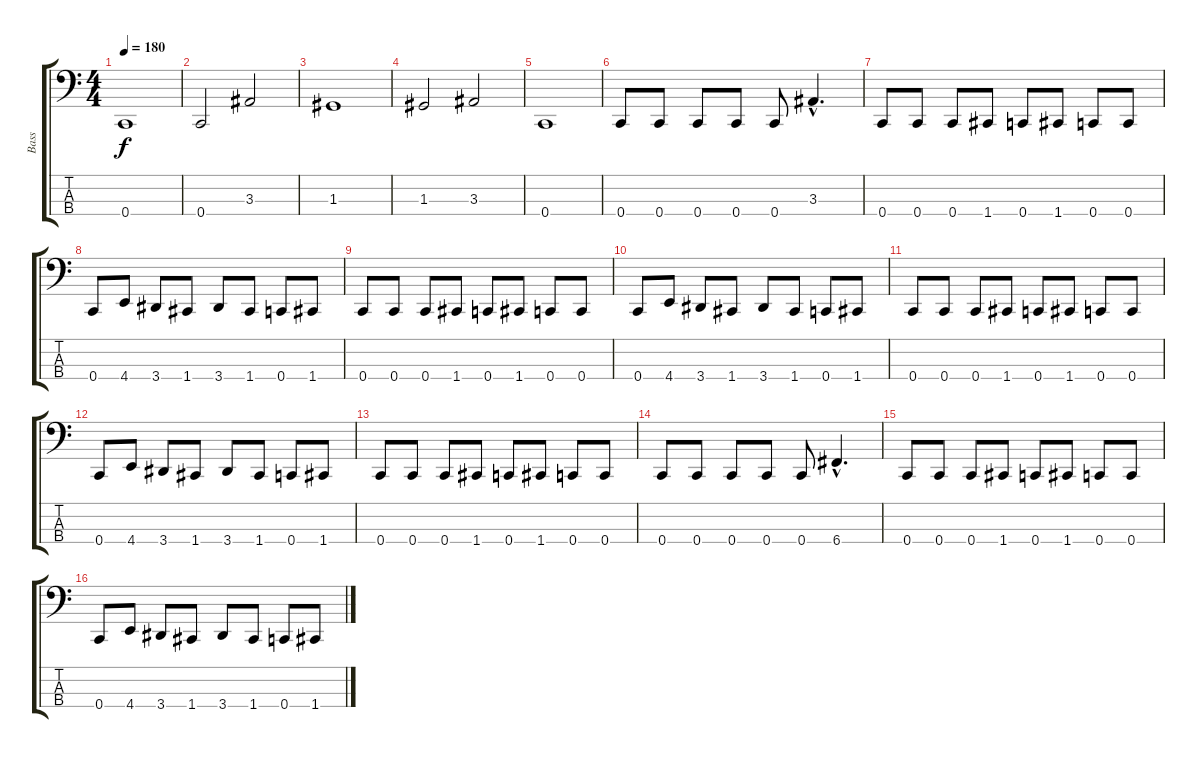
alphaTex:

\track ("Bass" "Bass") {instrument electricbasspick}
\staff {score tabs}
\tuning (F2 C2 G1 C1) {hide}
\ts (4 4)
\tempo 180
\clef f4
\ks c
0.4.1{dy f} |
0.4.2 3.3.2 |
1.3.1 |
1.3.2 3.3.2 |
0.4.1 |
0.4.8 0.4.8 0.4.8 0.4.8 0.4.8 3.3{hac}.4{d} |
0.4.8 0.4.8 0.4.8 1.4.8 0.4.8 1.4.8 0.4.8 0.4.8 |
0.4.8 4.4.8 3.4.8 1.4.8 3.4.8 1.4.8 0.4.8 1.4.8 |
0.4.8 0.4.8 0.4.8 1.4.8 0.4.8 1.4.8 0.4.8 0.4.8 |
0.4.8 4.4.8 3.4.8 1.4.8 3.4.8 1.4.8 0.4.8 1.4.8 |
0.4.8 0.4.8 0.4.8 1.4.8 0.4.8 1.4.8 0.4.8 0.4.8 |
0.4.8 4.4.8 3.4.8 1.4.8 3.4.8 1.4.8 0.4.8 1.4.8 |
0.4.8 0.4.8 0.4.8 1.4.8 0.4.8 1.4.8 0.4.8 0.4.8 |
0.4.8 0.4.8 0.4.8 0.4.8 0.4.8 6.4{hac}.4{d} |
0.4.8 0.4.8 0.4.8 1.4.8 0.4.8 1.4.8 0.4.8 0.4.8 |
0.4.8 4.4.8 3.4.8 1.4.8 3.4.8 1.4.8 0.4.8 1.4.8
